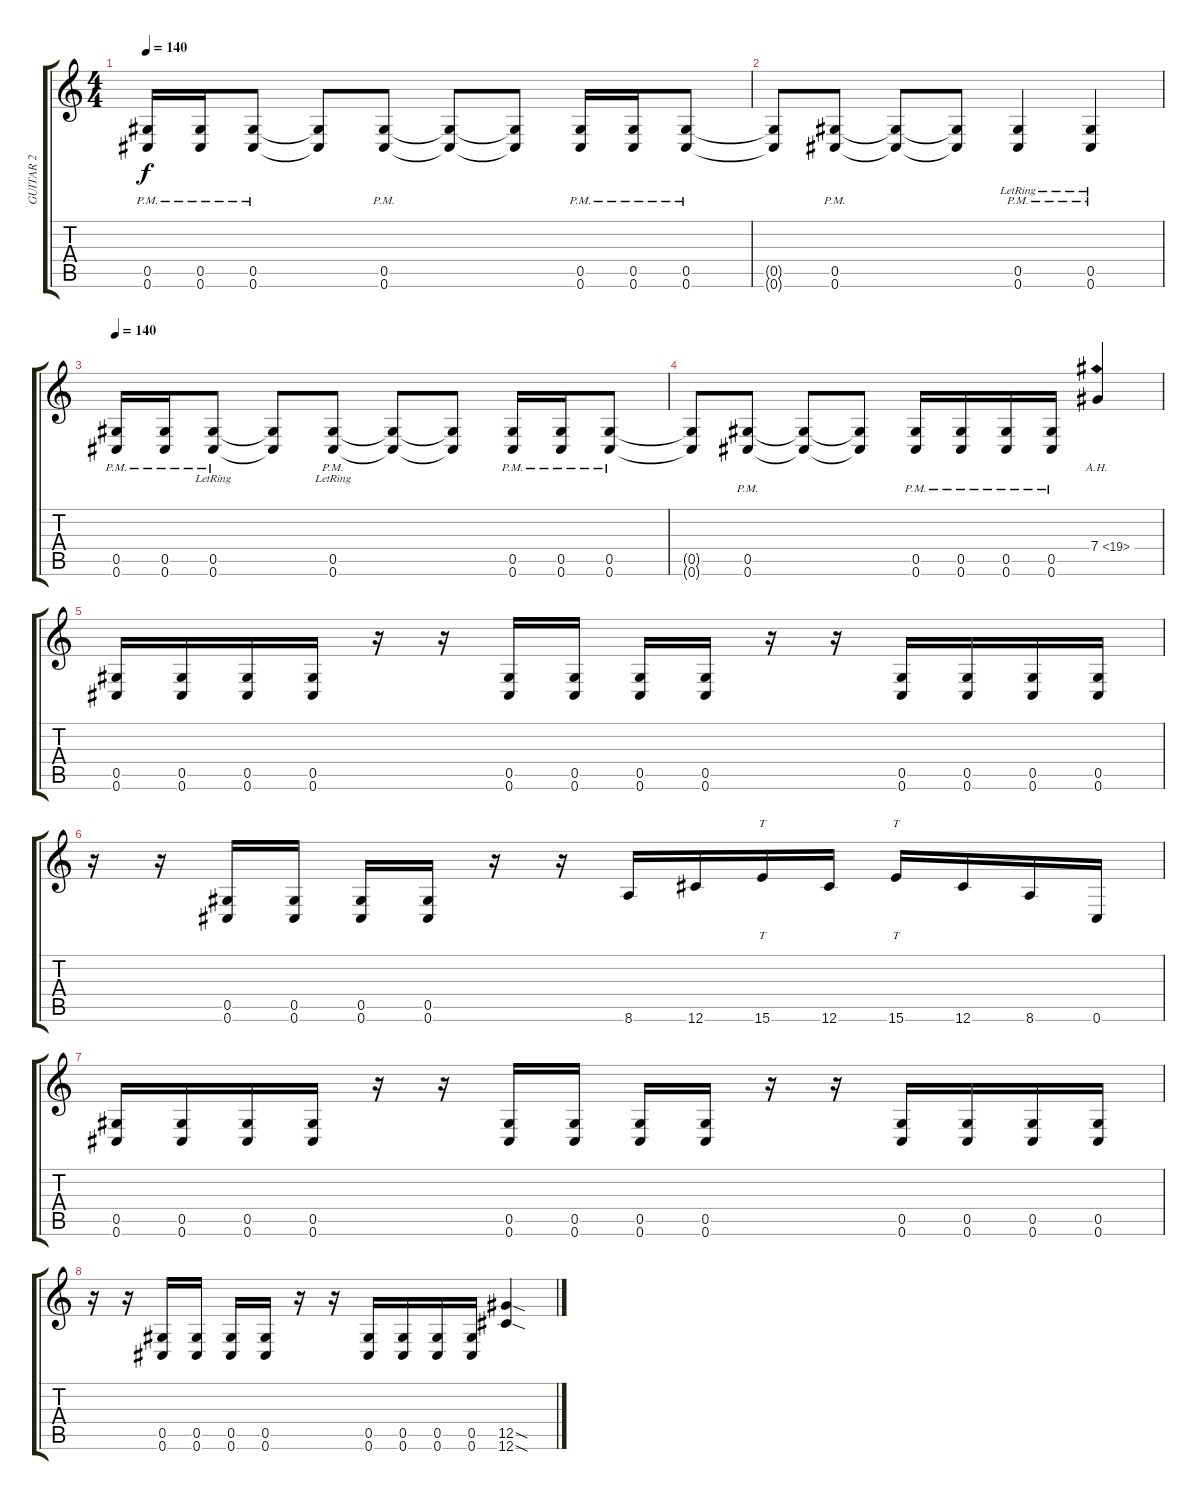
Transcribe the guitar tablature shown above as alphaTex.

\track ("GUITAR 2" "GUITAR 2") {instrument distortionguitar}
\staff {score tabs}
\tuning (Eb4 Bb3 Gb3 Db3 Ab2 Db2) {hide}
\ts (4 4)
\tempo 140
\clef g2
\ks c
(0.5{pm} 0.6{pm}).16{dy f} (0.5{pm} 0.6{pm}).16 (0.5{pm} 0.6{pm}).8 (0.5{t} 0.6{t}).8 (0.5{pm} 0.6{pm}).8 (0.5{t} 0.6{t}).8 (0.5{t} 0.6{t}).8 (0.5{pm} 0.6{pm}).16 (0.5{pm} 0.6{pm}).16 (0.5{pm} 0.6{pm}).8 |
(0.5{t} 0.6{t}).8 (0.5{pm} 0.6{pm}).8 (0.5{t} 0.6{t}).8 (0.5{t} 0.6{t}).8 (0.5{pm lr} 0.6{pm lr}).4 (0.5{pm lr} 0.6{pm lr}).4 |
\tempo 140
(0.5{pm} 0.6{pm}).16 (0.5{pm} 0.6{pm}).16 (0.5{pm lr} 0.6{pm lr}).8 (0.5{t} 0.6{t}).8 (0.5{pm lr} 0.6{pm lr}).8 (0.5{t} 0.6{t}).8 (0.5{t} 0.6{t}).8 (0.5{pm} 0.6{pm}).16 (0.5{pm} 0.6{pm}).16 (0.5{pm} 0.6{pm}).8 |
(0.5{t} 0.6{t}).8 (0.5{pm} 0.6{pm}).8 (0.5{t} 0.6{t}).8 (0.5{t} 0.6{t}).8 (0.5{pm} 0.6{pm}).16 (0.5{pm} 0.6{pm}).16 (0.5{pm} 0.6{pm}).16 (0.5{pm} 0.6{pm}).16 7.4{ah 12}.4 |
(0.5 0.6).16 (0.5 0.6).16 (0.5 0.6).16 (0.5 0.6).16 r.16 r.16 (0.5 0.6).16 (0.5 0.6).16 (0.5 0.6).16 (0.5 0.6).16 r.16 r.16 (0.5 0.6).16 (0.5 0.6).16 (0.5 0.6).16 (0.5 0.6).16 |
r.16 r.16 (0.5 0.6).16 (0.5 0.6).16 (0.5 0.6).16 (0.5 0.6).16 r.16 r.16 8.6.16 12.6.16 15.6.16{tt} 12.6.16 15.6.16{tt} 12.6.16 8.6.16 0.6.16 |
(0.5 0.6).16 (0.5 0.6).16 (0.5 0.6).16 (0.5 0.6).16 r.16 r.16 (0.5 0.6).16 (0.5 0.6).16 (0.5 0.6).16 (0.5 0.6).16 r.16 r.16 (0.5 0.6).16 (0.5 0.6).16 (0.5 0.6).16 (0.5 0.6).16 |
r.16 r.16 (0.5 0.6).16 (0.5 0.6).16 (0.5 0.6).16 (0.5 0.6).16 r.16 r.16 (0.5 0.6).16 (0.5 0.6).16 (0.5 0.6).16 (0.5 0.6).16 (12.5{sod} 12.6{sod}).4
